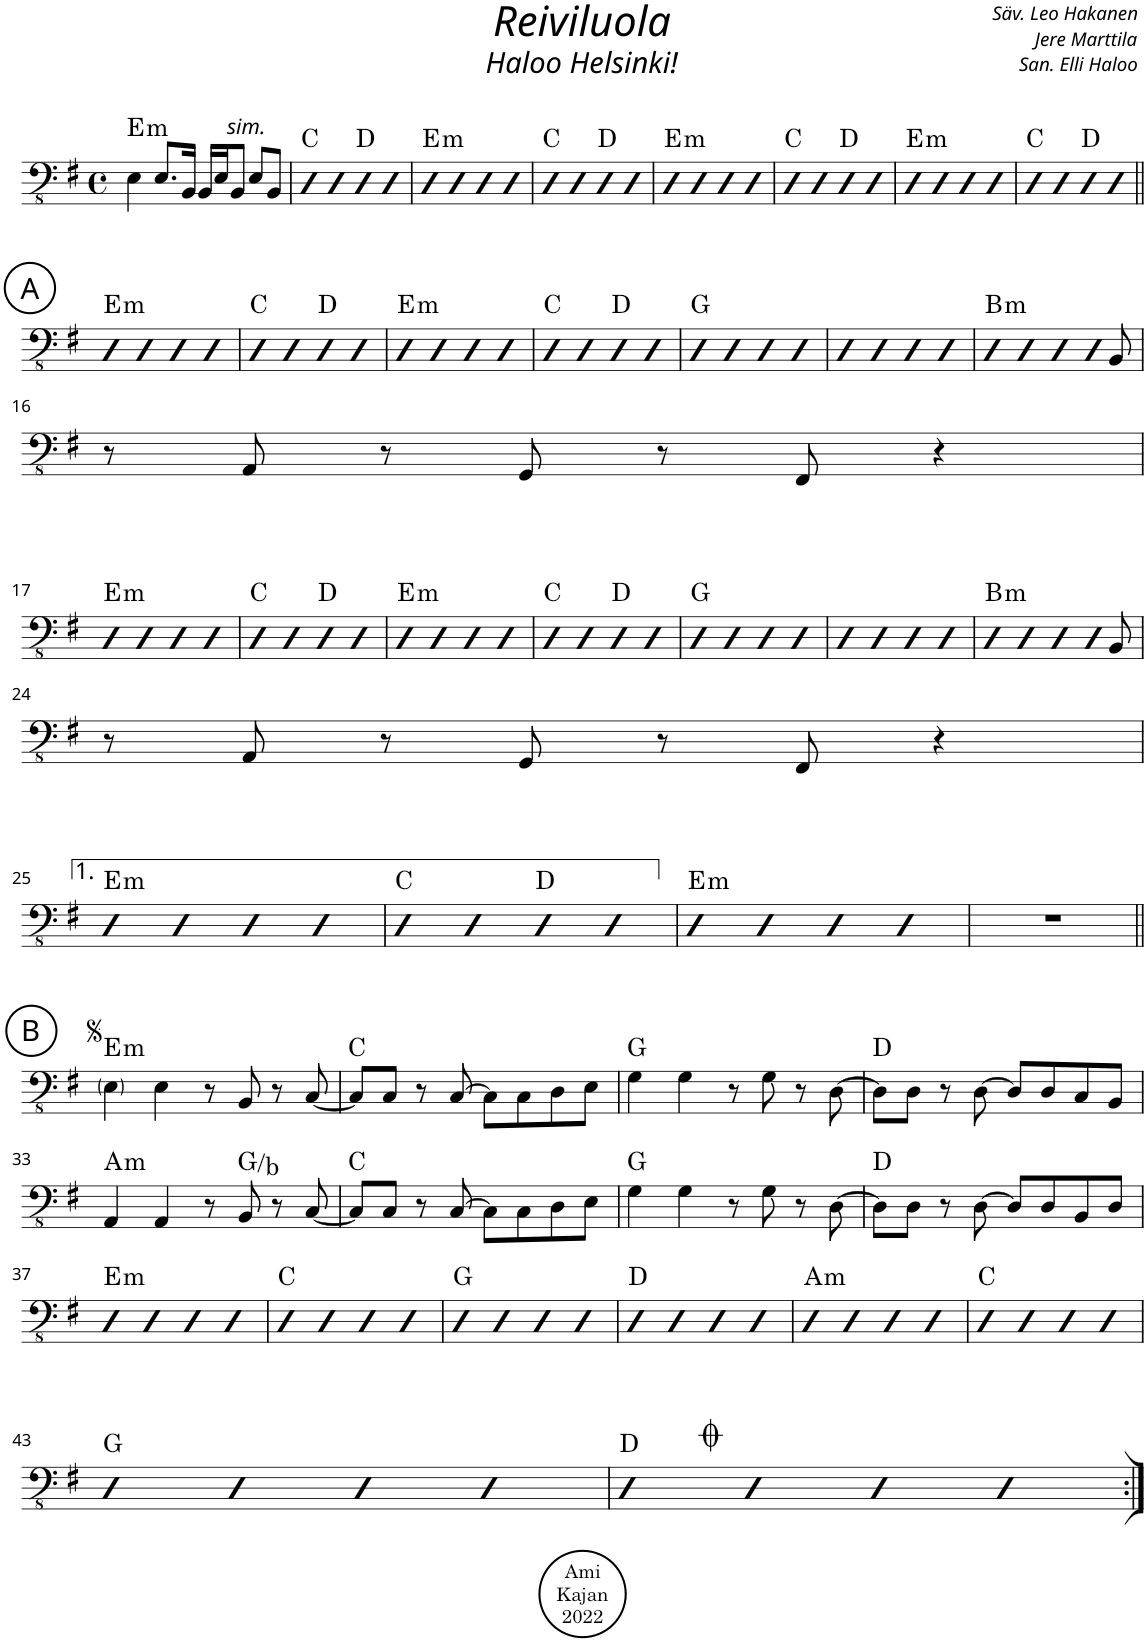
**kern	**harte
*part1	*part1
*staff1	*
*I"Acoustic Bass	*
*I'Bass	*
*clefFv4	*
*k[f#]	*
*M4/4	*
*met(c)	*
=1	=1
!	!LO:H:kt=m
4EE\	E:min
8.EE/L	.
16BBB/Jk	.
16BBB/LL	.
16EE/J	.
8BBB/J	.
!LO:TX:a:i:t=sim.	!
8EE/L	.
8BBB/J	.
=2	=2
4GG	C:maj
4GG	.
4GG	D:maj
4GG	.
=3	=3
!	!LO:H:kt=m
4GG	E:min
4GG	.
4GG	.
4GG	.
=4	=4
4GG	C:maj
4GG	.
4GG	D:maj
4GG	.
=5	=5
!	!LO:H:kt=m
4GG	E:min
4GG	.
4GG	.
4GG	.
=6	=6
4GG	C:maj
4GG	.
4GG	D:maj
4GG	.
=7	=7
!	!LO:H:kt=m
4GG	E:min
4GG	.
4GG	.
4GG	.
=8	=8
4GG	C:maj
4GG	.
4GG	D:maj
4GG	.
!!LO:LB:g=z
!!LO:REH:place=s1:a:cj:enc=circle:fs=14:t=A
=9||	=9||
!	!LO:H:kt=m
4GG	E:min
4GG	.
4GG	.
4GG	.
=10	=10
4GG	C:maj
4GG	.
4GG	D:maj
4GG	.
=11	=11
!	!LO:H:kt=m
4GG	E:min
4GG	.
4GG	.
4GG	.
=12	=12
4GG	C:maj
4GG	.
4GG	D:maj
4GG	.
=13	=13
4GG	G:maj
4GG	.
4GG	.
4GG	.
=14	=14
4GG	.
4GG	.
4GG	.
4GG	.
=15	=15
!	!LO:H:kt=m
4GG	B:min
4GG	.
4GG	.
8GG	.
8BBB/	.
!!LO:LB:g=z
=16	=16
8r	.
8AAA/	.
8r	.
8GGG/	.
8r	.
8FFF#/	.
4r	.
!!LO:LB:g=z
=17	=17
!	!LO:H:kt=m
4GGG	E:min
4GGG	.
4GGG	.
4GGG	.
=18	=18
4GGG	C:maj
4GGG	.
4GGG	D:maj
4GGG	.
=19	=19
!	!LO:H:kt=m
4GGG	E:min
4GGG	.
4GGG	.
4GGG	.
=20	=20
4GGG	C:maj
4GGG	.
4GGG	D:maj
4GGG	.
=21	=21
4GGG	G:maj
4GGG	.
4GGG	.
4GGG	.
=22	=22
4GGG	.
4GGG	.
4GGG	.
4GGG	.
=23	=23
!	!LO:H:kt=m
4GGG	B:min
4GGG	.
4GGG	.
8GGG	.
8BBB/	.
!!LO:LB:g=z
=24	=24
8r	.
8AAA/	.
8r	.
8GGG/	.
8r	.
8FFF#/	.
4r	.
!!LO:LB:g=z
=25	=25
!	!LO:H:kt=m
4GG	E:min
4GG	.
4GG	.
4GG	.
=26	=26
4GG	C:maj
4GG	.
4GG	D:maj
4GG	.
=27	=27
!	!LO:H:kt=m
4GG	E:min
4GG	.
4GG	.
4GG	.
=28	=28
1r	.
!!LO:LB:g=z
!!LO:REH:place=s1:a:cj:enc=circle:fs=14:t=B
=29||	=29||
!	!LO:H:kt=m
4EE\	E:min
4EE\	.
8r	.
8BBB/	.
8r	.
[8CC/	.
=30	=30
8CC/L]	C:maj
8CC/J	.
8r	.
[8CC/	.
8CC\L]	.
8CC\	.
8DD\	.
8EE\J	.
=31	=31
4GG\	G:maj
4GG\	.
8r	.
8GG\	.
8r	.
[8DD\	.
=32	=32
8DD\L]	D:maj
8DD\J	.
8r	.
[8DD\	.
8DD/L]	.
8DD/	.
8CC/	.
8BBB/J	.
!!LO:LB:g=z
=33	=33
!	!LO:H:kt=m
4AAA/	A:min
4AAA/	.
8r	.
8BBB/	G:maj/3
8r	.
[8CC/	.
=34	=34
8CC/L]	C:maj
8CC/J	.
8r	.
[8CC/	.
8CC\L]	.
8CC\	.
8DD\	.
8EE\J	.
=35	=35
4GG\	G:maj
4GG\	.
8r	.
8GG\	.
8r	.
[8DD\	.
=36	=36
8DD\L]	D:maj
8DD\J	.
8r	.
[8DD\	.
8DD/L]	.
8DD/	.
8BBB/	.
8DD/J	.
!!LO:LB:g=z
=37	=37
!	!LO:H:kt=m
4GG	E:min
4GG	.
4GG	.
4GG	.
=38	=38
4GG	C:maj
4GG	.
4GG	.
4GG	.
=39	=39
4GG	G:maj
4GG	.
4GG	.
4GG	.
=40	=40
4GG	D:maj
4GG	.
4GG	.
4GG	.
=41	=41
!	!LO:H:kt=m
4GG	A:min
4GG	.
4GG	.
4GG	.
=42	=42
4GG	C:maj
4GG	.
4GG	.
4GG	.
!!LO:LB:g=z
=43	=43
4GG	G:maj
4GG	.
4GG	.
4GG	.
=44	=44
4GG	D:maj
4GG	.
4GG	.
4GG	.
=:|!	=:|!
*-	*-
